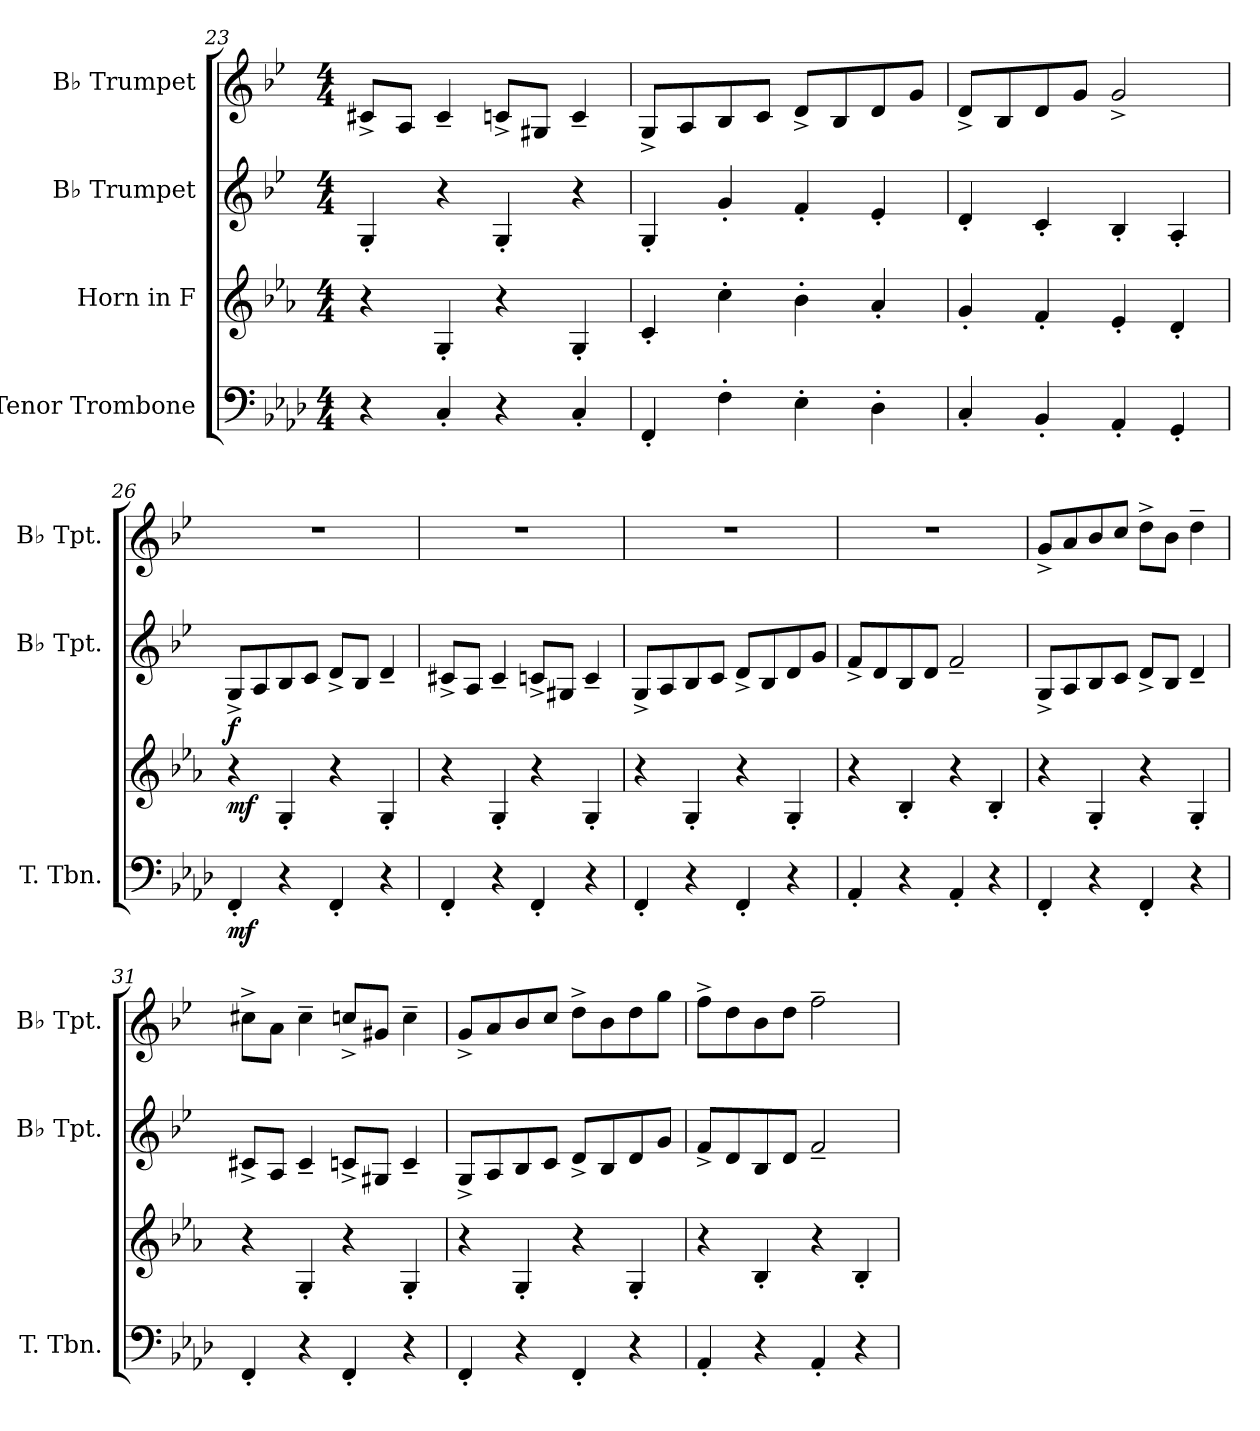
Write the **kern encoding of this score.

**kern	**dynam	**kern	**dynam	**kern	**dynam	**kern
*part4	*part4	*part3	*part3	*part2	*part2	*part1
*staff4	*staff4	*staff3	*staff3	*staff2	*staff2	*staff1
*I"Tenor Trombone	*	*I"Horn in F	*	*I"B♭ Trumpet	*	*I"B♭ Trumpet
*I'T. Tbn.	*	*	*	*I'B♭ Tpt.	*	*I'B♭ Tpt.
*clefF4	*	*clefG2	*	*clefG2	*	*clefG2
*	*	*ITrd4c7	*	*ITrd1c2	*	*ITrd1c2
*k[b-e-a-d-]	*	*k[b-e-a-d-]	*	*k[b-e-a-d-]	*	*k[b-e-a-d-]
*M4/4	*	*M4/4	*	*M4/4	*	*M4/4
=23	=23	=23	=23	=23	=23	=23
4r	.	4r	.	4F'/	.	8Bn^/L
.	.	.	.	.	.	8G/J
4C'/	.	4C'/	.	4r	.	4B~/
4r	.	4r	.	4F'/	.	8B-X^/L
.	.	.	.	.	.	8F#X/J
4C'/	.	4C'/	.	4r	.	4B-~/
!!LO:PB:g=z
=24	=24	=24	=24	=24	=24	=24
4FF'/	.	4F'/	.	4F'/	.	8F^/L
.	.	.	.	.	.	8G/
4F'\	.	4f'\	.	4f'/	.	8A-/
.	.	.	.	.	.	8B-/J
4E-'\	.	4e-'\	.	4e-'/	.	8c^/L
.	.	.	.	.	.	8A-/
4D-'\	.	4d-'/	.	4d-'/	.	8c/
.	.	.	.	.	.	8f/J
=25	=25	=25	=25	=25	=25	=25
4C'/	.	4c'/	.	4c'/	.	8c^/L
.	.	.	.	.	.	8A-/
4BB-'/	.	4B-'/	.	4B-'/	.	8c/
.	.	.	.	.	.	8f/J
4AA-'/	.	4A-'/	.	4A-'/	.	2f^/
4GG'/	.	4G'/	.	4G'/	.	.
=26	=26	=26	=26	=26	=26	=26
!!LO:REH:place=s1:a:B:fs=14:t=B
*	*	*	*	*	*	*MM115
!	!LO:DY:b	!	!LO:DY:b	!	!LO:DY:b	!
4FF'/	mf	4r	mf	8F^/L	f	1r
.	.	.	.	8G/	.	.
4r	.	4C'/	.	8A-/	.	.
.	.	.	.	8B-/J	.	.
4FF'/	.	4r	.	8c^/L	.	.
.	.	.	.	8A-/J	.	.
4r	.	4C'/	.	4c~/	.	.
=27	=27	=27	=27	=27	=27	=27
4FF'/	.	4r	.	8Bn^/L	.	1r
.	.	.	.	8G/J	.	.
4r	.	4C'/	.	4B~/	.	.
4FF'/	.	4r	.	8B-X^/L	.	.
.	.	.	.	8F#X/J	.	.
4r	.	4C'/	.	4B-~/	.	.
!!LO:LB:g=z
=28	=28	=28	=28	=28	=28	=28
4FF'/	.	4r	.	8F^/L	.	1r
.	.	.	.	8G/	.	.
4r	.	4C'/	.	8A-/	.	.
.	.	.	.	8B-/J	.	.
4FF'/	.	4r	.	8c^/L	.	.
.	.	.	.	8A-/	.	.
4r	.	4C'/	.	8c/	.	.
.	.	.	.	8f/J	.	.
=29	=29	=29	=29	=29	=29	=29
4AA-'/	.	4r	.	8e-^/L	.	1r
.	.	.	.	8c/	.	.
4r	.	4E-'/	.	8A-/	.	.
.	.	.	.	8c/J	.	.
4AA-'/	.	4r	.	2e-~/	.	.
4r	.	4E-'/	.	.	.	.
=30	=30	=30	=30	=30	=30	=30
4FF'/	.	4r	.	8F^/L	.	8f^/L
.	.	.	.	8G/	.	8g/
4r	.	4C'/	.	8A-/	.	8a-/
.	.	.	.	8B-/J	.	8b-/J
4FF'/	.	4r	.	8c^/L	.	8cc^\L
.	.	.	.	8A-/J	.	8a-\J
4r	.	4C'/	.	4c~/	.	4cc~\
=31	=31	=31	=31	=31	=31	=31
4FF'/	.	4r	.	8Bn^/L	.	8bn^\L
.	.	.	.	8G/J	.	8g\J
4r	.	4C'/	.	4B~/	.	4b~\
4FF'/	.	4r	.	8B-X^/L	.	8b-X^/L
.	.	.	.	8F#X/J	.	8f#X/J
4r	.	4C'/	.	4B-~/	.	4b-~\
!!LO:LB:g=z
=32	=32	=32	=32	=32	=32	=32
4FF'/	.	4r	.	8F^/L	.	8f^/L
.	.	.	.	8G/	.	8g/
4r	.	4C'/	.	8A-/	.	8a-/
.	.	.	.	8B-/J	.	8b-/J
4FF'/	.	4r	.	8c^/L	.	8cc^\L
.	.	.	.	8A-/	.	8a-\
4r	.	4C'/	.	8c/	.	8cc\
.	.	.	.	8f/J	.	8ff\J
=33	=33	=33	=33	=33	=33	=33
4AA-'/	.	4r	.	8e-^/L	.	8ee-^\L
.	.	.	.	8c/	.	8cc\
4r	.	4E-'/	.	8A-/	.	8a-\
.	.	.	.	8c/J	.	8cc\J
4AA-'/	.	4r	.	2e-~/	.	2ee-~\
4r	.	4E-'/	.	.	.	.
=	=	=	=	=	=	=
*-	*-	*-	*-	*-	*-	*-
